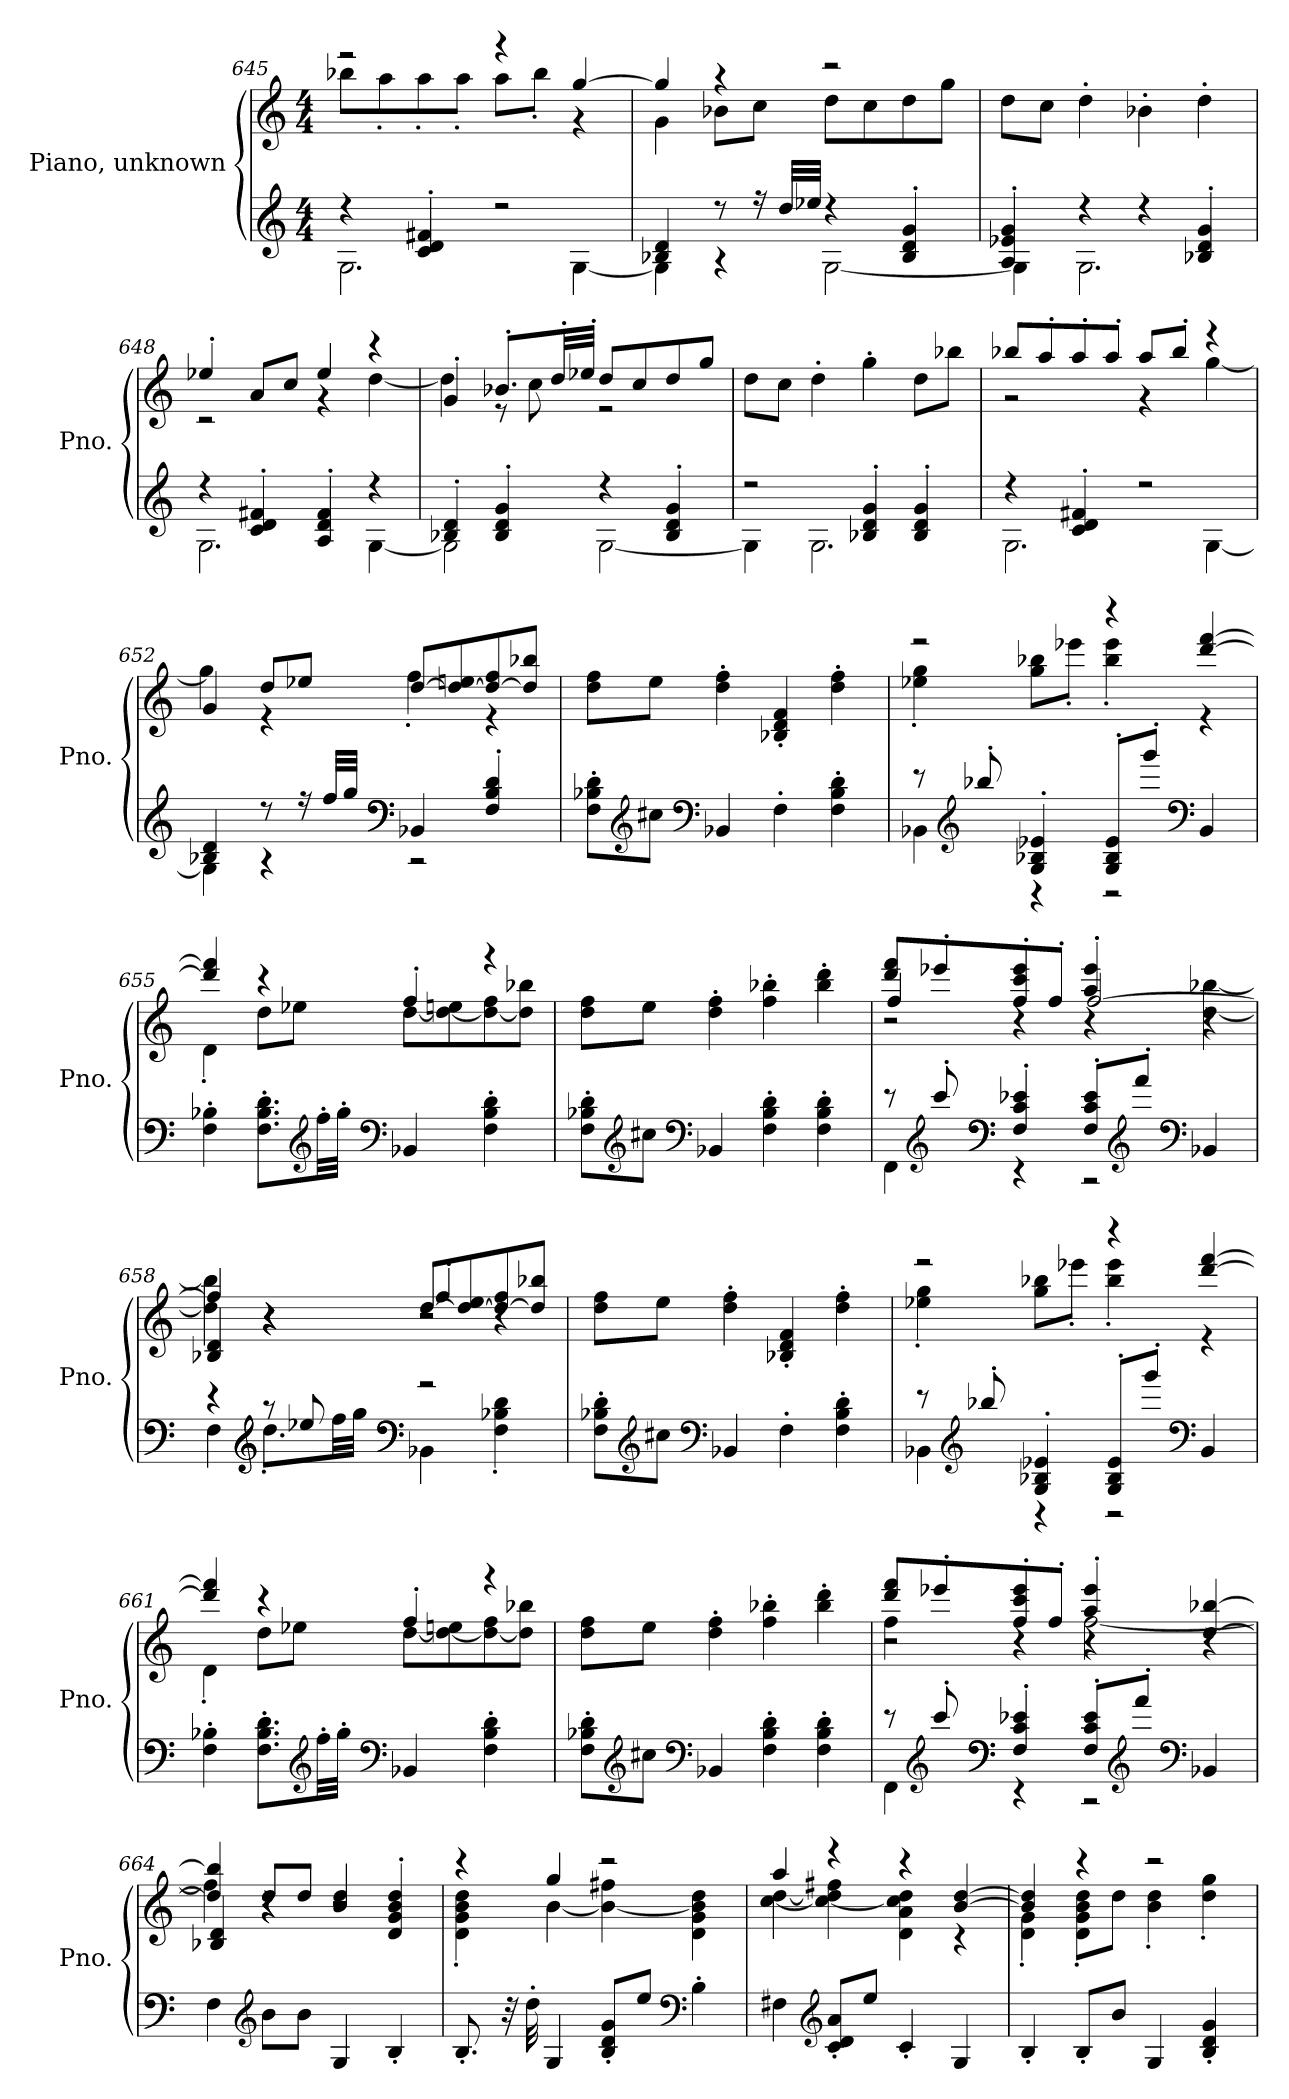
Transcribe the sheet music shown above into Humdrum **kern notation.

**kern	**kern
*part1	*part1
*staff2	*staff1
*I"Piano, unknown	*
*I'Pno.	*
*clefG2	*clefG2
*k[]	*k[]
*M4/4	*M4/4
=645	=645
*^	*^
4r	2.G\	2r	8bb-X\L
.	.	.	8aa'\
4c/' 4d/' 4f#X/'	.	.	8aa'\
.	.	.	8aa'\J
2r	.	4r	8aa\L
.	.	.	8bb-'\J
.	[4G\	[4gg/	4r
!!LO:LB:g=z	!!
=646	=646	=646	=646
4B-X/ 4d/	4G\]	4gg/]	4g\
8r	4r	4r	8b-X\L
16r	.	.	8cc\J
32dd/LLL	.	.	.
32ee-X/JJJ	.	.	.
4r	[2G\	2r	8dd\L
.	.	.	8cc\
4B-/' 4d/' 4g/'	.	.	8dd\
.	.	.	8gg\J
*	*	*v	*v
=647	=647	=647
4A/' 4e-X/' 4g/'	4G\]	8dd\L
.	.	8cc\J
4r	2.G\	4dd'\
4r	.	4b-X'\
4B-X/' 4d/' 4g/'	.	4dd'\
=648	=648	=648
*	*	*^
4r	2.G\	4ee-X'/	2r
4c/' 4d/' 4f#X/'	.	8a/L	.
.	.	8cc/J	.
4A/' 4d/' 4f#/'	.	4ee-/	4r
4r	[4G\	4r	[4dd\
=649	=649	=649	=649
4B-X/' 4d/'	2G\]	4g'/	4dd\]
4B-/' 4d/' 4g/'	.	8.b-X'/L	8r
.	.	.	8cc\
.	.	32dd'/LL	.
.	.	32ee-X'/JJJ	.
4r	[2G\	8dd/L	2r
.	.	8cc/	.
4B-/' 4d/' 4g/'	.	8dd/	.
.	.	8gg/J	.
*	*	*v	*v
!!LO:PB:g=z
=650	=650	=650
2r	4G\]	8dd\L
.	.	8cc\J
.	2.G\	4dd'\
4B-X/' 4d/' 4g/'	.	4gg'\
4B-/' 4d/' 4g/'	.	8dd\L
.	.	8bb-X\J
=651	=651	=651
*	*	*^
4r	2.G\	8bb-X/L	2r
.	.	8aa'/	.
4c/' 4d/' 4f#X/'	.	8aa'/	.
.	.	8aa'/J	.
2r	.	8aa/L	4r
.	.	8bb-'/J	.
.	[4G\	4r	[4gg\
=652	=652	=652	=652
4B-X/ 4d/	4G\]	4g/	4gg\]
8r	4r	8dd/L	4r
16r	.	8ee-X/J	.
32ff/LLL	.	.	.
32gg/JJJ	.	.	.
*clefF4	*	*	*
4BB-X/	2r	[8dd/L	4ff'\
.	.	8dd/_ 8een/	.
4F/' 4B-/' 4d/'	.	8dd/_ 8ff/	4r
.	.	8dd/] 8bb-X/J	.
*v	*v	*	*
*	*v	*v
!!LO:LB:g=z
=653	=653
8F\' 8B-X\' 8d\'L	8dd\ 8ff\L
*clefG2	*
8cc#X\J	8ee\J
*clefF4	*
4BB-X/	4dd\' 4ff\'
4F'\	4B-X/' 4d/' 4f/'
4F\' 4B-\' 4d\'	4dd\' 4ff\'
=654	=654
*^	*^
8r	4BB-X\	2r	4ee-X\' 4gg\'
*clefG2	*	*	*
8bb-X'/	.	.	.
4G/' 4B-X/' 4e-X/'	4r	.	8gg\ 8bb-X\L
.	.	.	8eee-X'\J
8G/' 8B-/' 8e-/'L	2r	4r	4bb-\' 4eee-\'
8ggg'/J	.	.	.
*clefF4	*	*	*
4BB-/	.	[4ddd/ [4fff/	4r
*v	*v	*	*
=655	=655	=655
4F\' 4B-X\'	4ddd/] 4fff/]	4d'\
8.F\' 8.B-\' 8.d\'L	4r	8dd\L
.	.	8ee-X\J
*clefG2	*	*
32ff'\LL	.	.
32gg'\JJJ	.	.
*clefF4	*	*
4BB-X/	4ff'/	[8dd\L
.	.	8dd\_ 8een\
4F\' 4B-\' 4d\'	4r	8dd\_ 8ff\
.	.	8dd\] 8bb-X\J
*	*v	*v
!!LO:LB:g=z
=656	=656
8F\' 8B-X\' 8d\'L	8dd\ 8ff\L
*clefG2	*
8cc#X\J	8ee\J
*clefF4	*
4BB-X/	4dd\' 4ff\'
4F\' 4B-\' 4d\'	4ff\' 4bb-X\'
4F\' 4B-\' 4d\'	4bb-\' 4ddd\'
=657	=657
*^	*^
*	*	*	*^
8r	4FF\	8ddd/ 8fff/L	2r	4ff/
*clefG2	*	*	*	*
8ccc'/	.	8eee-X'/	.	.
*clefF4	*	*	*	*
4F/' 4c/' 4e-X/'	4r	8ff/' 8ccc/' 8eee-/'	.	4r
.	.	8ff'/J	.	.
8F/' 8c/' 8e-/'L	2r	4aa/' 4eee-/'	4r	[2ff/
*clefG2	*	*	*	*
8fff'/J	.	.	.	.
*clefF4	*	*	*	*
4BB-X/	.	4r	[4dd\ [4bb-X\	.
!!LO:LB:g=z	!!	!!
=658	=658	=658	=658	=658
4r	4F\	4B-X/ 4d/	4dd\] 4bb-\]	4ff/]
*clefG2	*	*	*	*
8r	8.dd'\L	4r	4r	4r
8ee-X/	.	.	.	.
.	32ff\LL	.	.	.
.	32gg\JJJ	.	.	.
*clefF4	*	*	*	*
2r	4BB-X\	[8dd/L	2r	4ff'/
.	.	8dd/_ 8ee/	.	.
.	4F\' 4B-X\' 4d\'	8dd/_ 8ff/	.	4r
.	.	8dd/] 8bb-X/J	.	.
*v	*v	*	*	*
*	*v	*v	*v
=659	=659
8F\' 8B-X\' 8d\'L	8dd\ 8ff\L
*clefG2	*
8cc#X\J	8ee\J
*clefF4	*
4BB-X/	4dd\' 4ff\'
4F'\	4B-X/' 4d/' 4f/'
4F\' 4B-\' 4d\'	4dd\' 4ff\'
=660	=660
*^	*^
8r	4BB-X\	2r	4ee-X\' 4gg\'
*clefG2	*	*	*
8bb-X'/	.	.	.
4G/' 4B-X/' 4e-X/'	4r	.	8gg\ 8bb-X\L
.	.	.	8eee-X'\J
8G/' 8B-/' 8e-/'L	2r	4r	4bb-\' 4eee-\'
8ggg'/J	.	.	.
*clefF4	*	*	*
4BB-/	.	[4ddd/ [4fff/	4r
*v	*v	*	*
!!LO:LB:g=z	!!
=661	=661	=661
4F\' 4B-X\'	4ddd/] 4fff/]	4d'\
8.F\' 8.B-\' 8.d\'L	4r	8dd\L
.	.	8ee-X\J
*clefG2	*	*
32ff'\LL	.	.
32gg'\JJJ	.	.
*clefF4	*	*
4BB-X/	4ff'/	[8dd\L
.	.	8dd\_ 8een\
4F\' 4B-\' 4d\'	4r	8dd\_ 8ff\
.	.	8dd\] 8bb-X\J
*	*v	*v
=662	=662
8F\' 8B-X\' 8d\'L	8dd\ 8ff\L
*clefG2	*
8cc#X\J	8ee\J
*clefF4	*
4BB-X/	4dd\' 4ff\'
4F\' 4B-\' 4d\'	4ff\' 4bb-X\'
4F\' 4B-\' 4d\'	4bb-\' 4ddd\'
=663	=663
*^	*^
*	*	*	*^
8r	4FF\	2r	4ff\	8ddd/ 8fff/L
*clefG2	*	*	*	*
8ccc'/	.	.	.	8eee-X'/
*clefF4	*	*	*	*
4F/' 4c/' 4e-X/'	4r	.	4r	8ff/' 8ccc/' 8eee-/'
.	.	.	.	8ff'/J
8F/' 8c/' 8e-/'L	2r	4r	[2ff\	4aa/' 4eee-/'
*clefG2	*	*	*	*
8fff'/J	.	.	.	.
*clefF4	*	*	*	*
4BB-X/	.	[4dd/ [4bb-X/	.	4r
*v	*v	*	*	*
!!LO:LB:g=z	!!	!!
=664	=664	=664	=664
4F\	4dd/] 4bb-/]	4ff\]	4B-X/ 4d/
*clefG2	*	*	*
8b\L	4r	4r	8dd/L
8b\J	.	.	8dd/J
4G/	2r	2r	4b/ 4dd/
4B'/	.	.	4d/' 4g/' 4b/' 4dd/'
*	*	*v	*v
=665	=665	=665
8.B'/	4r	4d\' 4g\' 4b\' 4dd\'
32r	.	.
32dd'\	.	.
4G/	4gg/	[4b\
8B/' 8d/' 8g/'L	2r	4b\_ 4ff#X\
8ee/J	.	.
*clefF4	*	*
4B'\	.	4d\ 4g\ 4b\] 4dd\
=666	=666	=666
4F#X\	4aa/	[4cc\ [4dd\
*clefG2	*	*
8c/' 8d/' 8a/'L	4r	4cc\_ 4dd\] 4ff#X\
8ee/J	.	.
4c'/	4r	4d\ 4a\ 4cc\] 4dd\
4G/	[4b/ [4dd/	4r
=667	=667	=667
4B'/	4b/] 4dd/]	4d\' 4g\'
8B'/L	4r	8d\' 8g\' 8b\' 8dd\'L
8b/J	.	8dd\J
4G/	2r	4b\' 4dd\'
4B/' 4d/' 4g/'	.	4dd\' 4gg\'
*	*v	*v
=	=
*-	*-
